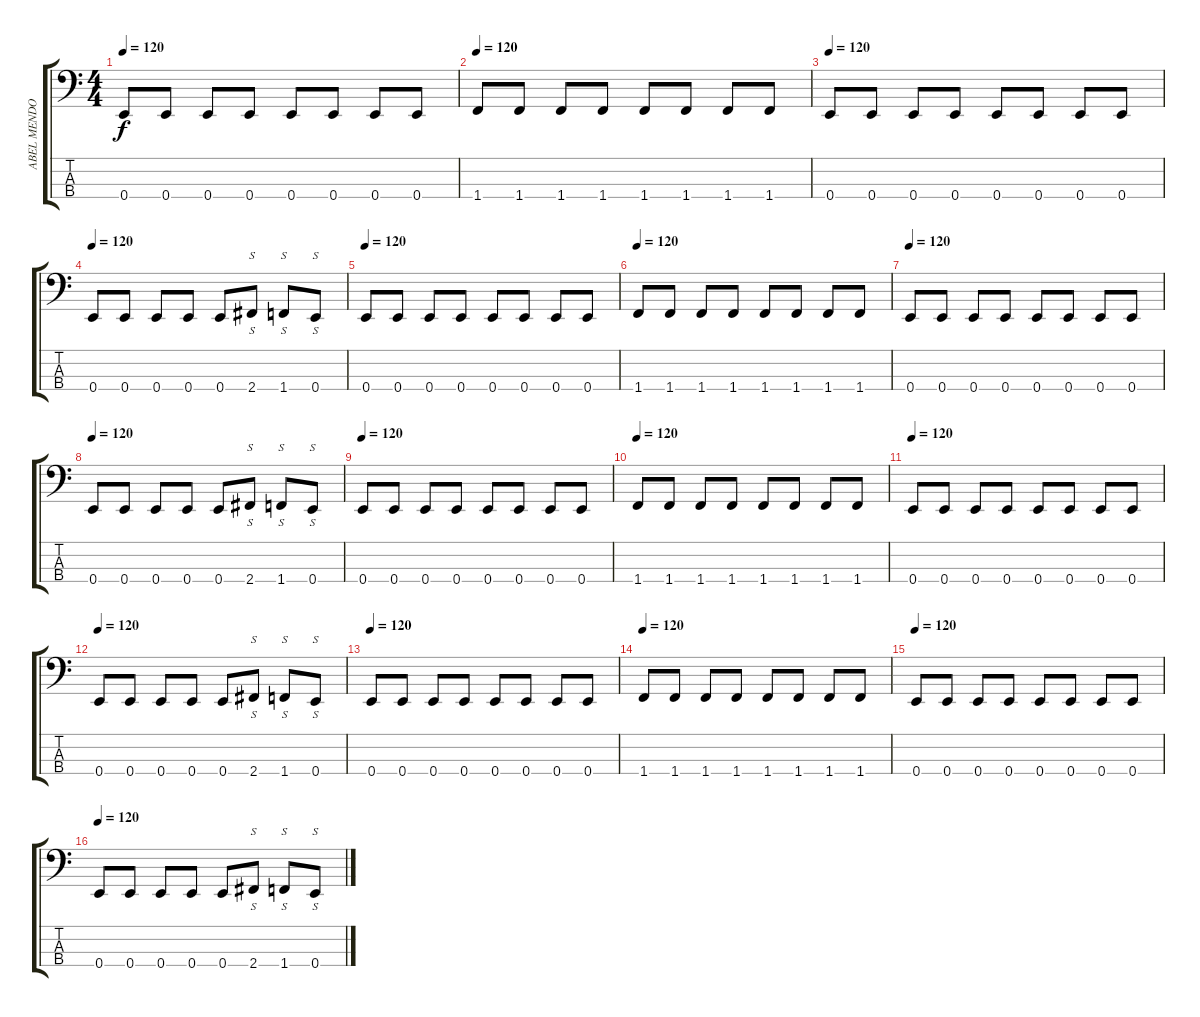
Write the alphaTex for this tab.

\track ("ABEL MENDOZA BAJO" "ABEL MENDO") {instrument electricbasspick}
\staff {score tabs}
\tuning (G2 D2 A1 E1) {hide}
\ts (4 4)
\tempo 120
\clef f4
\ks c
0.4.8{dy f} 0.4.8 0.4.8 0.4.8 0.4.8 0.4.8 0.4.8 0.4.8 |
\tempo 120
1.4.8 1.4.8 1.4.8 1.4.8 1.4.8 1.4.8 1.4.8 1.4.8 |
\tempo 120
0.4.8 0.4.8 0.4.8 0.4.8 0.4.8 0.4.8 0.4.8 0.4.8 |
\tempo 120
0.4.8 0.4.8 0.4.8 0.4.8 0.4.8 2.4.8{s} 1.4.8{s} 0.4.8{s} |
\tempo 120
0.4.8 0.4.8 0.4.8 0.4.8 0.4.8 0.4.8 0.4.8 0.4.8 |
\tempo 120
1.4.8 1.4.8 1.4.8 1.4.8 1.4.8 1.4.8 1.4.8 1.4.8 |
\tempo 120
0.4.8 0.4.8 0.4.8 0.4.8 0.4.8 0.4.8 0.4.8 0.4.8 |
\tempo 120
0.4.8 0.4.8 0.4.8 0.4.8 0.4.8 2.4.8{s} 1.4.8{s} 0.4.8{s} |
\tempo 120
0.4.8 0.4.8 0.4.8 0.4.8 0.4.8 0.4.8 0.4.8 0.4.8 |
\tempo 120
1.4.8 1.4.8 1.4.8 1.4.8 1.4.8 1.4.8 1.4.8 1.4.8 |
\tempo 120
0.4.8 0.4.8 0.4.8 0.4.8 0.4.8 0.4.8 0.4.8 0.4.8 |
\tempo 120
0.4.8 0.4.8 0.4.8 0.4.8 0.4.8 2.4.8{s} 1.4.8{s} 0.4.8{s} |
\tempo 120
0.4.8 0.4.8 0.4.8 0.4.8 0.4.8 0.4.8 0.4.8 0.4.8 |
\tempo 120
1.4.8 1.4.8 1.4.8 1.4.8 1.4.8 1.4.8 1.4.8 1.4.8 |
\tempo 120
0.4.8 0.4.8 0.4.8 0.4.8 0.4.8 0.4.8 0.4.8 0.4.8 |
\tempo 120
0.4.8 0.4.8 0.4.8 0.4.8 0.4.8 2.4.8{s} 1.4.8{s} 0.4.8{s}
